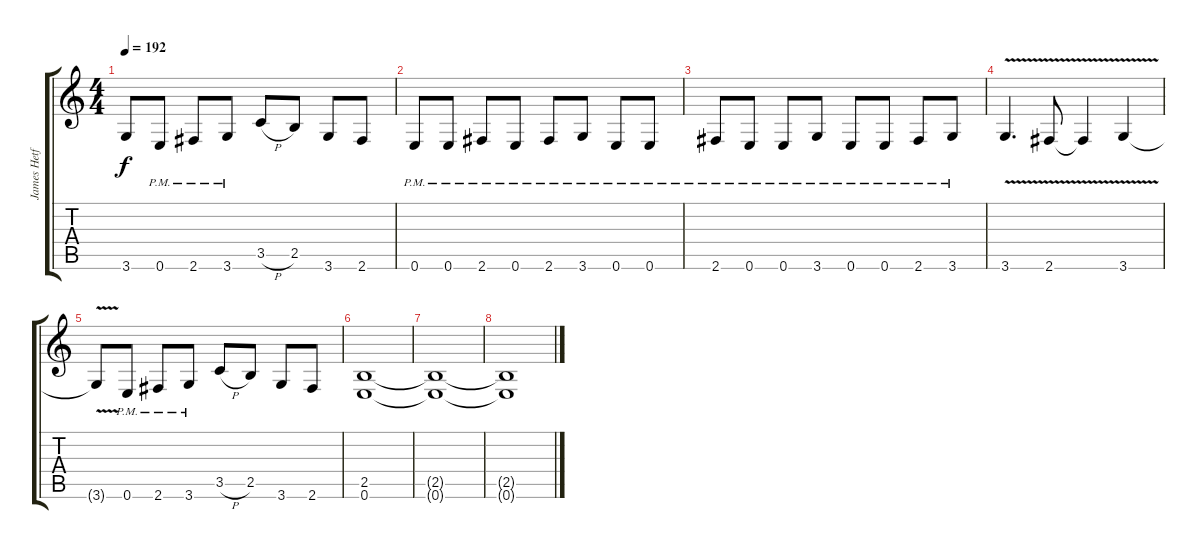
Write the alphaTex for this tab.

\track ("James Hetfield - Rhythm Guitar" "James Hetf") {instrument distortionguitar}
\staff {score tabs}
\tuning (E4 B3 G3 D3 A2 E2) {hide}
\ts (4 4)
\tempo 192
\clef g2
\ks c
3.6{t}.8{dy f} 0.6{pm}.8 2.6{pm}.8 3.6{pm}.8 3.5{h}.8 2.5.8 3.6.8 2.6.8 |
0.6{pm}.8 0.6{pm}.8 2.6{pm}.8 0.6{pm}.8 2.6{pm}.8 3.6{pm}.8 0.6{pm}.8 0.6{pm}.8 |
2.6{pm}.8 0.6{pm}.8 0.6{pm}.8 3.6{pm}.8 0.6{pm}.8 0.6{pm}.8 2.6{pm}.8 3.6{pm}.8 |
3.6{v}.4{d} 2.6{v}.8 2.6{t}.4 3.6{v}.4 |
3.6{t}.8 0.6{pm}.8 2.6{pm}.8 3.6{pm}.8 3.5{h}.8 2.5.8 3.6.8 2.6.8 |
(2.5 0.6).1 |
(2.5{t} 0.6{t}).1 |
(2.5{t} 0.6{t}).1
